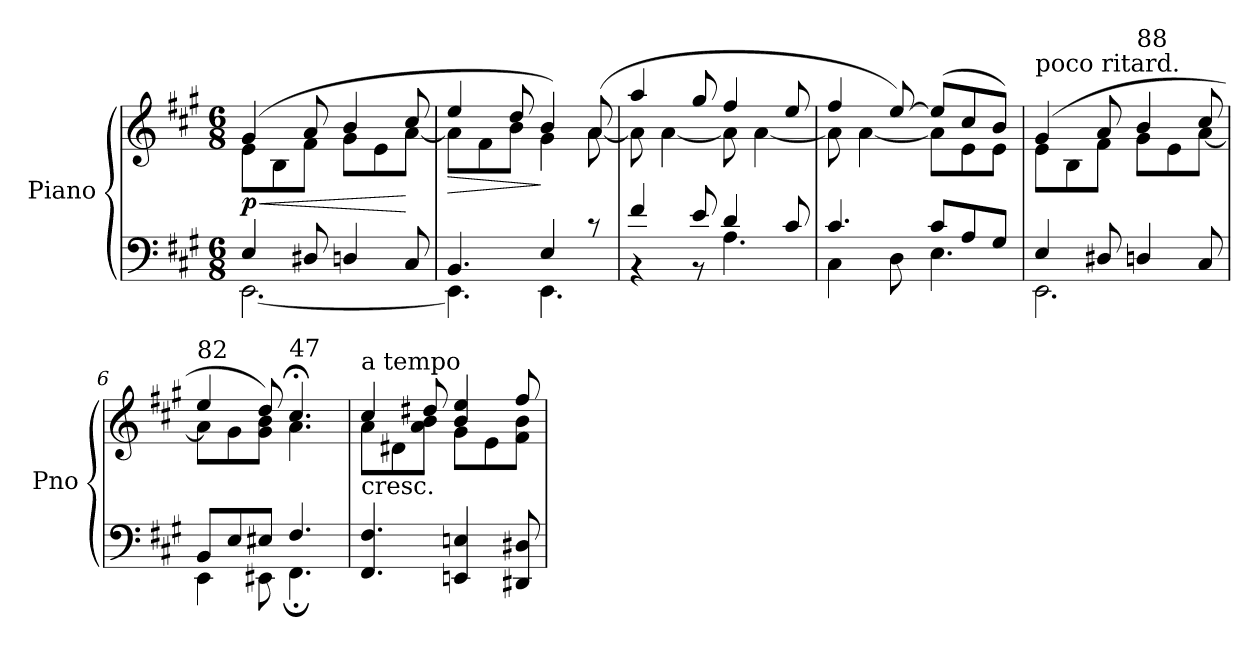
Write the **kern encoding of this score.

**kern	**kern	**dynam
*part1	*part1	*part1
*staff2	*staff1	*staff1/2
*I"Piano	*	*
*I'Pno	*	*
*clefF4	*clefG2	*
*k[f#c#g#]	*k[f#c#g#]	*
*A:	*A:	*
*M6/8	*M6/8	*
=1	=1	=1
*^	*	*
!	!	!LO:TX:a:t=Etwas lebhaft und mit der innigsten Empfindung\nAllegro, ma non troppo	!
!	!	!	!LO:HP:b
*	*	*^	*
!	!	!	!	!LO:DY:n=1:b
4E/	[2.EE\	(4g#/	8e\L	< p
.	.	.	8B\	.
8D#X/	.	8a/	8f#\J	.
4Dn/	.	4b/	8g#\L	.
.	.	.	8e\	.
8C#/	.	8cc#/	[8a\J	[
=2	=2	=2	=2	=2
!	!	!	!	!LO:HP:b
4.BB/	4.EE\]	4ee/	8a\L]	>
.	.	.	8f#\	.
.	.	8dd/	8b\J	.
4E/	4.EE\	4b/)	4g#\	]
8r	.	(8a/	[8a\	.
=3	=3	=3	=3	=3
4f#/	4rBB	4aa/	8a\]	.
.	.	.	[4a\	.
8e/	8rBB	8gg#/	.	.
4d/	4.A\	4ff#/	8a\]	.
.	.	.	[4a\	.
8c#/	.	8ee/	.	.
=4	=4	=4	=4	=4
4.c#/	4C#\	4ff#/	8a\]	.
.	.	.	[4a\	.
.	8D\	[8ee/)	.	.
8c#/L	4.E\	(8ee/L]	8a\L]	.
8A/	.	8cc#/	8e\	.
8G#/J	.	8b/J)	8e\J	.
!!LO:LB:g=z	!!
=5	=5	=5	=5	=5
!	!	!LO:TX:a:t=poco ritard.	!	!
4E/	2.EE\	(4g#/	8e\L	.
.	.	.	8B\	.
8D#X/	.	8a/	8f#\J	.
!	!	!LO:TX:a:t=88	!	!
4Dn/	.	4b/	8g#\L	.
.	.	.	8e\	.
8C#/	.	8cc#/	[8a\J	.
=6	=6	=6	=6	=6
!	!	!LO:TX:a:t=82	!	!
8BB/L	4EE\	4ee/	8a\L]	.
8E/	.	.	8g#\	.
8E#X/J	8EE#X\	8dd/)	8g#\ 8b\J	.
!	!	!LO:TX:a:t=47	!	!
4.F#/	4.FF#;\	4.cc#;</	4.a\	.
=7	=7	=7	=7	=7
!	!	!LO:TX:a:t=a tempo	!	!
!	!	!LO:TX:b:t=cresc.	!	!
*v	*v	*	*	*
4.FF#/ 4.F#/	4cc#/	8a\L	.
.	.	8d#X\	.
.	8dd#X/	8a\ 8b\J	.
4EEn/ 4En/	4b/ 4ee/	8g#\L	.
.	.	8e\	.
8DD#X/ 8D#X/	8ff#/	8f#\ 8b\J	.
*	*v	*v	*
=	=	=
*-	*-	*-
